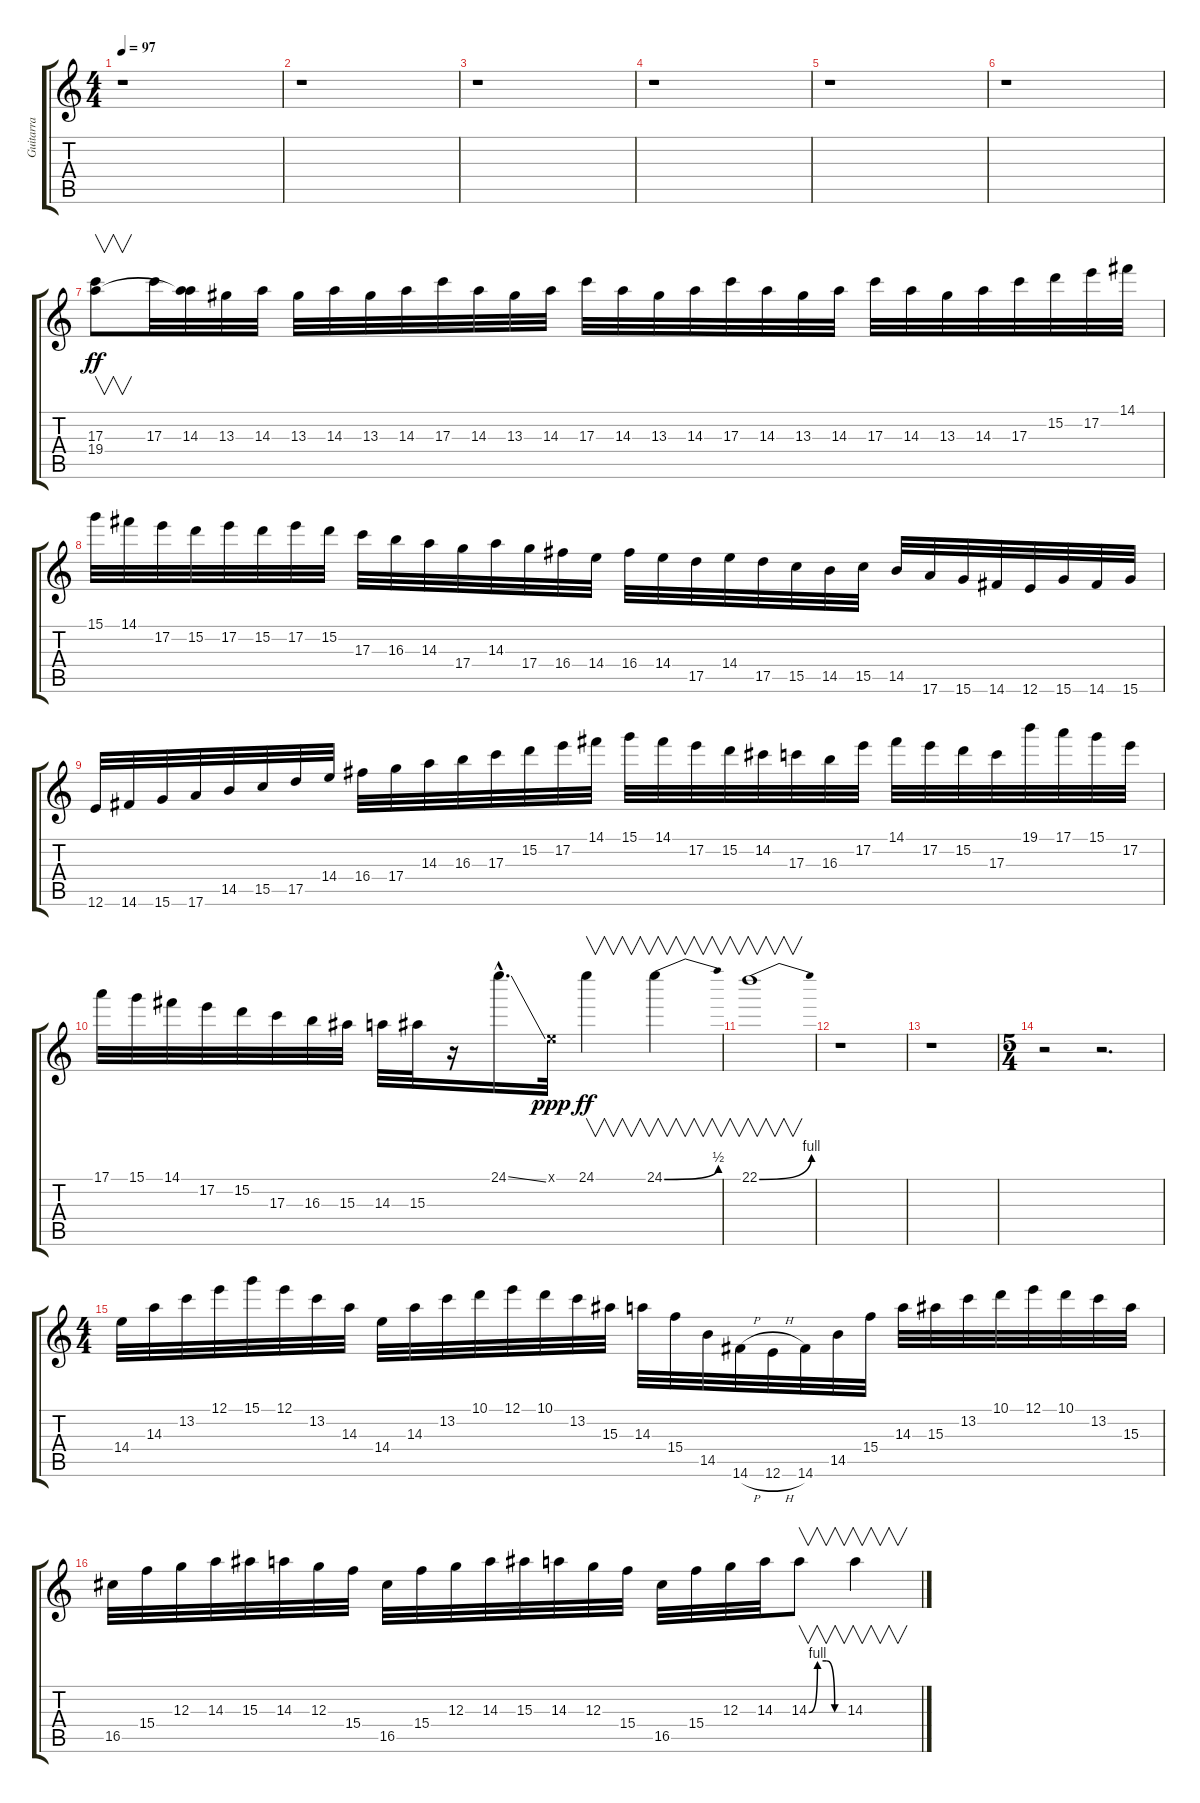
\track ("Guitarra" "Guitarra") {instrument distortionguitar}
\staff {score tabs}
\tuning (E4 B3 G3 D3 A2 E2) {hide}
\ts (4 4)
\tempo 97
\clef g2
\ks c
r.1{dy f} |
r.1 |
r.1 |
r.1 |
r.1 |
r.1 |
(17.3 19.4).8{v dy ff} 17.3.32 (14.3 19.4{t}).32 13.3.32 14.3.32 13.3.32 14.3.32 13.3.32 14.3.32 17.3.32 14.3.32 13.3.32 14.3.32 17.3.32 14.3.32 13.3.32 14.3.32 17.3.32 14.3.32 13.3.32 14.3.32 17.3.32 14.3.32 13.3.32 14.3.32 17.3.32 15.2.32 17.2.32 14.1.32 |
15.1.32 14.1.32 17.2.32 15.2.32 17.2.32 15.2.32 17.2.32 15.2.32 17.3.32 16.3.32 14.3.32 17.4.32 14.3.32 17.4.32 16.4.32 14.4.32 16.4.32 14.4.32 17.5.32 14.4.32 17.5.32 15.5.32 14.5.32 15.5.32 14.5.32 17.6.32 15.6.32 14.6.32 12.6.32 15.6.32 14.6.32 15.6.32 |
12.6.32 14.6.32 15.6.32 17.6.32 14.5.32 15.5.32 17.5.32 14.4.32 16.4.32 17.4.32 14.3.32 16.3.32 17.3.32 15.2.32 17.2.32 14.1.32 15.1.32 14.1.32 17.2.32 15.2.32 14.2.32 17.3.32 16.3.32 17.2.32 14.1.32 17.2.32 15.2.32 17.3.32 19.1.32 17.1.32 15.1.32 17.2.32 |
17.1.32 15.1.32 14.1.32 17.2.32 15.2.32 17.3.32 16.3.32 15.3.32 14.3.32 15.3.32 r.16 24.1{ss hac}.16{d} 0.1{x}.32{dy ppp} 24.1.4{v dy ff} 24.1{be (bend 0 0 60 2)}.4{v} |
22.1{be (bend 0 0 60 4)}.1{v} |
r.1 |
r.1 |
\ts (5 4)
r.2 r.2{d} |
\ts (4 4)
14.4.32 14.3.32 13.2.32 12.1.32 15.1.32 12.1.32 13.2.32 14.3.32 14.4.32 14.3.32 13.2.32 10.1.32 12.1.32 10.1.32 13.2.32 15.3.32 14.3.32 15.4.32 14.5.32 14.6{h}.32 12.6{h}.32 14.6.32 14.5.32 15.4.32 14.3.32 15.3.32 13.2.32 10.1.32 12.1.32 10.1.32 13.2.32 15.3.32 |
16.5.32 15.4.32 12.3.32 14.3.32 15.3.32 14.3.32 12.3.32 15.4.32 16.5.32 15.4.32 12.3.32 14.3.32 15.3.32 14.3.32 12.3.32 15.4.32 16.5.32 15.4.32 12.3.32 14.3.32 14.3{be (custom 0 0 15 4 30 4 45 0 60 0)}.8{v} 14.3.4{v}
